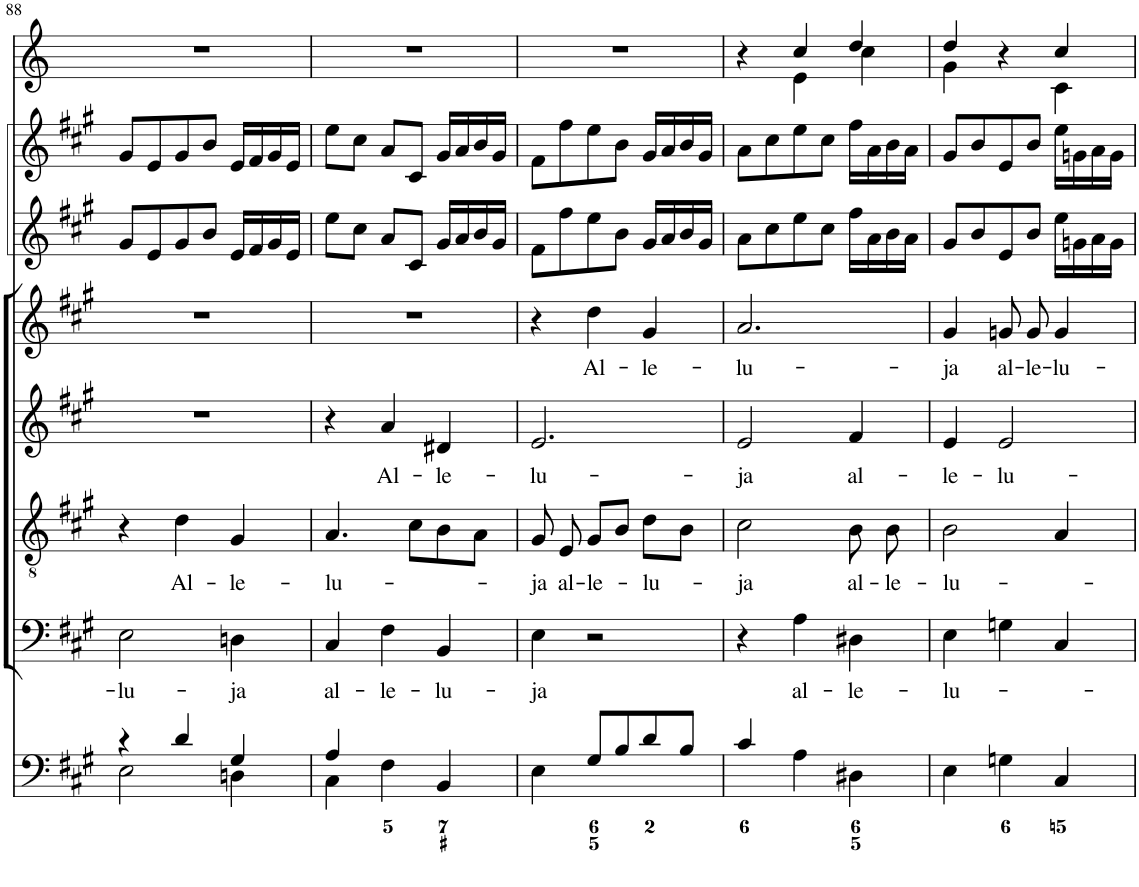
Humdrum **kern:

**kern	**kern	**text	**kern	**text	**kern	**text	**kern	**text	**kern	**kern	**kern
*part8	*part7	*part7	*part6	*part6	*part5	*part5	*part4	*part4	*part3	*part2	*part1
*staff8	*staff7	*staff7	*staff6	*staff6	*staff5	*staff5	*staff4	*staff4	*staff3	*staff2	*staff1
*I"Organ	*I"Voice	*	*I"Tenor	*	*I"Alto	*	*I"Voice	*	*I"Violin	*I"Violini	*I"Corni in A
*	*	*	*	*	*	*	*	*	*I'Vln	*I'Vln	*
!!LO:PB:g=z
*clefF4	*clefF4	*	*clefGv2	*	*clefG2	*	*clefG2	*	*clefG2	*clefG2	*clefG2
*	*	*	*	*	*	*	*	*	*	*	*Trd2c3
*k[f#c#g#]	*k[f#c#g#]	*	*k[f#c#g#]	*	*k[f#c#g#]	*	*k[f#c#g#]	*	*k[f#c#g#]	*k[f#c#g#]	*k[]
*M3/4	*M3/4	*	*M3/4	*	*M3/4	*	*M3/4	*	*M3/4	*M3/4	*M3/4
=88	=88	=88	=88	=88	=88	=88	=88	=88	=88	=88	=88
*^	*	*	*	*	*	*	*	*	*	*	*
!	!	!	!LO:LY:b	!	!	!	!	!	!	!	!	!
4r	2E\	2E\	-lu-	4r	.	2.r	.	2.r	.	8g#/L	8g#/L	2.r
.	.	.	.	.	.	.	.	.	.	8e/	8e/	.
!	!	!	!	!	!LO:LY:b	!	!	!	!	!	!	!
4d/	.	.	.	4d\	Al-	.	.	.	.	8g#/	8g#/	.
.	.	.	.	.	.	.	.	.	.	8b/J	8b/J	.
!	!	!	!LO:LY:b	!	!LO:LY:b	!	!	!	!	!	!	!
4G#/	4Dn\	4Dn\	ja	4G#/	-le-	.	.	.	.	16e/LL	16e/LL	.
.	.	.	.	.	.	.	.	.	.	16f#/	16f#/	.
.	.	.	.	.	.	.	.	.	.	16g#/	16g#/	.
.	.	.	.	.	.	.	.	.	.	16e/JJ	16e/JJ	.
=89	=89	=89	=89	=89	=89	=89	=89	=89	=89	=89	=89	=89
!	!	!	!LO:LY:b	!	!LO:LY:b	!	!	!	!	!	!	!
4A/	4C#\	4C#/	al-	4.A/	-lu-	4r	.	2.r	.	8ee\L	8ee\L	2.r
.	.	.	.	.	.	.	.	.	.	8cc#\J	8cc#\J	.
!	!	!	!LO:LY:b	!	!	!	!LO:LY:b	!	!	!	!	!
4F#\	2ryy	4F#\	-le-	.	.	4a/	Al-	.	.	8a/L	8a/L	.
.	.	.	.	8c#\L	.	.	.	.	.	8c#/J	8c#/J	.
!	!	!	!LO:LY:b	!	!	!	!LO:LY:b	!	!	!	!	!
4BB/	.	4BB/	-lu-	8B\	.	4d#X/	-le-	.	.	16g#/LL	16g#/LL	.
.	.	.	.	.	.	.	.	.	.	16a/	16a/	.
.	.	.	.	8A\J	.	.	.	.	.	16b/	16b/	.
.	.	.	.	.	.	.	.	.	.	16g#/JJ	16g#/JJ	.
*v	*v	*	*	*	*	*	*	*	*	*	*	*
=90	=90	=90	=90	=90	=90	=90	=90	=90	=90	=90	=90
!	!	!LO:LY:b	!	!LO:LY:b	!	!LO:LY:b	!	!	!	!	!
4E\	4E\	-ja	8G#/	-ja	2.e/	-lu-	4r	.	8f#\L	8f#\L	2.r
!	!	!	!	!LO:LY:b	!	!	!	!	!	!	!
.	.	.	8E/	al-	.	.	.	.	8ff#\	8ff#\	.
!	!	!	!	!LO:LY:b	!	!	!	!LO:LY:b	!	!	!
8G#/L	2r	.	8G#/L	-le-	.	.	4dd\	Al-	8ee\	8ee\	.
8B/	.	.	8B/J	.	.	.	.	.	8b\J	8b\J	.
!	!	!	!	!LO:LY:b	!	!	!	!LO:LY:b	!	!	!
8d/	.	.	8d\L	-lu-	.	.	4g#/	-le-	16g#/LL	16g#/LL	.
.	.	.	.	.	.	.	.	.	16a/	16a/	.
8B/J	.	.	8B\J	.	.	.	.	.	16b/	16b/	.
.	.	.	.	.	.	.	.	.	16g#/JJ	16g#/JJ	.
=91	=91	=91	=91	=91	=91	=91	=91	=91	=91	=91	=91
!	!	!	!	!LO:LY:b	!	!LO:LY:b	!	!LO:LY:b	!	!	!
*	*	*	*	*	*	*	*	*	*	*	*^
4c#/	4r	.	2c#\	-ja	2e/	-ja	2.a/	-lu-	8a\L	8a\L	4r	4ryy
.	.	.	.	.	.	.	.	.	8cc#\	8cc#\	.	.
!	!	!LO:LY:b	!	!	!	!	!	!	!	!	!	!
4A\	4A\	al-	.	.	.	.	.	.	8ee\	8ee\	4cc/	4e\
.	.	.	.	.	.	.	.	.	8cc#\J	8cc#\J	.	.
!	!	!LO:LY:b	!	!LO:LY:b	!	!LO:LY:b	!	!	!	!	!	!
4D#X\	4D#X\	-le-	8B\	al-	4f#/	al-	.	.	16ff#\LL	16ff#\LL	4dd/	4cc\
.	.	.	.	.	.	.	.	.	16a\	16a\	.	.
!	!	!	!	!LO:LY:b	!	!	!	!	!	!	!	!
.	.	.	8B\	-le-	.	.	.	.	16b\	16b\	.	.
.	.	.	.	.	.	.	.	.	16a\JJ	16a\JJ	.	.
=92	=92	=92	=92	=92	=92	=92	=92	=92	=92	=92	=92	=92
!	!	!LO:LY:b	!	!LO:LY:b	!	!LO:LY:b	!	!LO:LY:b	!	!	!	!
4E\	4E\	-lu-	2B\	-lu-	4e/	-le-	4g#/	-ja	8g#/L	8g#/L	4dd/	4g\
.	.	.	.	.	.	.	.	.	8b/	8b/	.	.
!	!	!	!	!	!	!LO:LY:b	!	!LO:LY:b	!	!	!	!
4Gn\	4Gn\	.	.	.	2e/	-lu-	8gn/L	al-	8e/	8e/	4r	4ryy
!	!	!	!	!	!	!	!	!LO:LY:b	!	!	!	!
.	.	.	.	.	.	.	8g/J	-le-	8b/J	8b/J	.	.
!	!	!	!	!	!	!	!	!LO:LY:b	!	!	!	!
4C#/	4C#/	.	4A/	.	.	.	4g/	-lu-	16ee\LL	16ee\LL	4cc/	4c\
.	.	.	.	.	.	.	.	.	16gn\	16gn\	.	.
.	.	.	.	.	.	.	.	.	16a\	16a\	.	.
.	.	.	.	.	.	.	.	.	16g\JJ	16g\JJ	.	.
*	*	*	*	*	*	*	*	*	*	*	*v	*v
=	=	=	=	=	=	=	=	=	=	=	=
*-	*-	*-	*-	*-	*-	*-	*-	*-	*-	*-	*-
